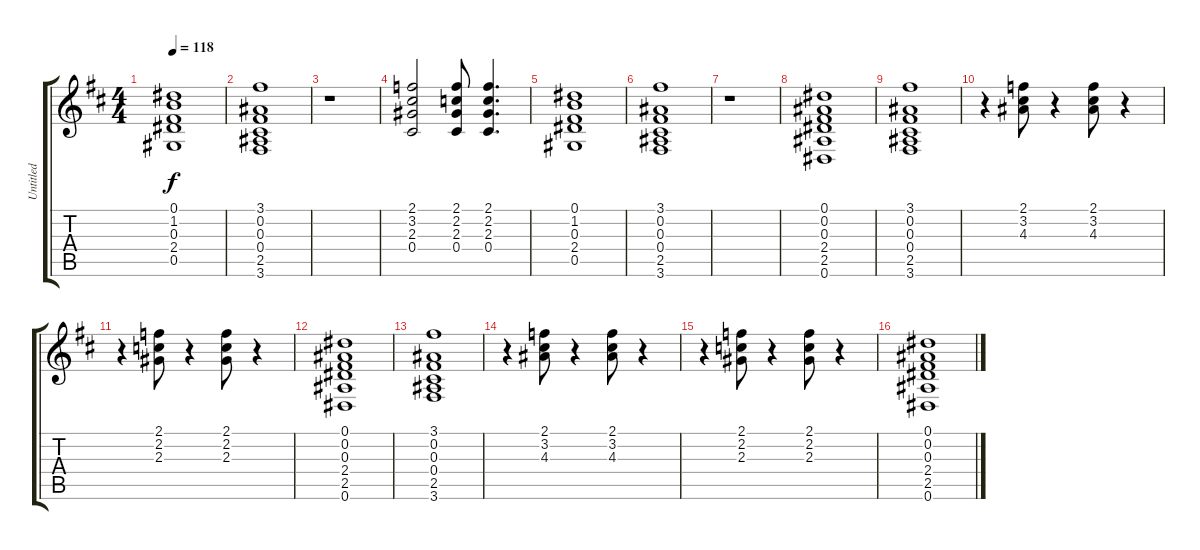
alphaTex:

\track ("Untitled" "Untitled") {instrument acousticguitarsteel}
\staff {score tabs}
\tuning (Eb4 Bb3 Gb3 Db3 Ab2 Eb2) {hide}
\ts (4 4)
\tempo 118
\clef g2
\ks d
(0.1 1.2 0.3 2.4 0.5).1{dy f} |
(3.1 0.2 0.3 0.4 2.5 3.6).1 |
r.1 |
(2.1 3.2 2.3 0.4).2 (2.1 2.2 2.3 0.4).8 (2.1 2.2 2.3 0.4).4{d} |
(0.1 1.2 0.3 2.4 0.5).1 |
(3.1 0.2 0.3 0.4 2.5 3.6).1 |
r.1 |
(0.1 0.2 0.3 2.4 2.5 0.6).1 |
(3.1 0.2 0.3 0.4 2.5 3.6).1 |
r.4 (2.1 3.2 4.3).8 r.4 (2.1 3.2 4.3).8 r.4 |
r.4 (2.1 2.2 2.3).8 r.4 (2.1 2.2 2.3).8 r.4 |
(0.1 0.2 0.3 2.4 2.5 0.6).1 |
(3.1 0.2 0.3 0.4 2.5 3.6).1 |
r.4 (2.1 3.2 4.3).8 r.4 (2.1 3.2 4.3).8 r.4 |
r.4 (2.1 2.2 2.3).8 r.4 (2.1 2.2 2.3).8 r.4 |
(0.1 0.2 0.3 2.4 2.5 0.6).1
